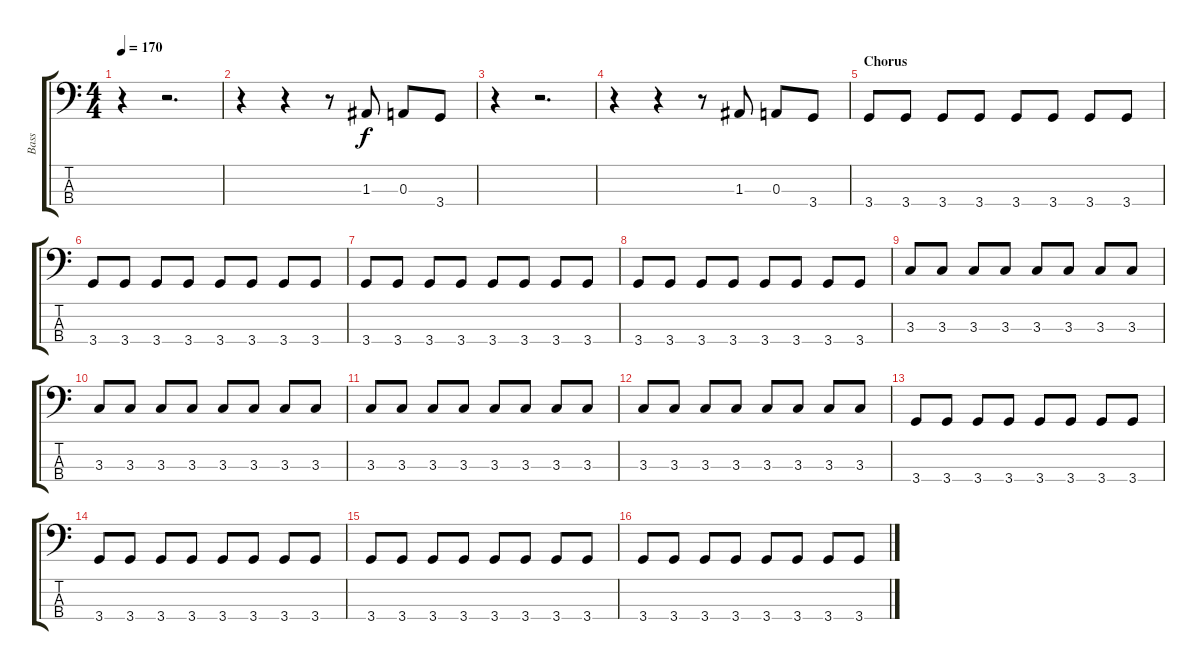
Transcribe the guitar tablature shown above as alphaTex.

\track ("Bass" "Bass") {instrument electricbasspick}
\staff {score tabs}
\tuning (G2 D2 A1 E1) {hide}
\ts (4 4)
\tempo 170
\clef f4
\ks c
r.4{dy f} r.2{d} |
r.4 r.4 r.8 1.3.8 0.3.8 3.4.8 |
r.4 r.2{d} |
r.4 r.4 r.8 1.3.8 0.3.8 3.4.8 |
\section ("" "Chorus")
3.4.8 3.4.8 3.4.8 3.4.8 3.4.8 3.4.8 3.4.8 3.4.8 |
3.4.8 3.4.8 3.4.8 3.4.8 3.4.8 3.4.8 3.4.8 3.4.8 |
3.4.8 3.4.8 3.4.8 3.4.8 3.4.8 3.4.8 3.4.8 3.4.8 |
3.4.8 3.4.8 3.4.8 3.4.8 3.4.8 3.4.8 3.4.8 3.4.8 |
3.3.8 3.3.8 3.3.8 3.3.8 3.3.8 3.3.8 3.3.8 3.3.8 |
3.3.8 3.3.8 3.3.8 3.3.8 3.3.8 3.3.8 3.3.8 3.3.8 |
3.3.8 3.3.8 3.3.8 3.3.8 3.3.8 3.3.8 3.3.8 3.3.8 |
3.3.8 3.3.8 3.3.8 3.3.8 3.3.8 3.3.8 3.3.8 3.3.8 |
3.4.8 3.4.8 3.4.8 3.4.8 3.4.8 3.4.8 3.4.8 3.4.8 |
3.4.8 3.4.8 3.4.8 3.4.8 3.4.8 3.4.8 3.4.8 3.4.8 |
3.4.8 3.4.8 3.4.8 3.4.8 3.4.8 3.4.8 3.4.8 3.4.8 |
3.4.8 3.4.8 3.4.8 3.4.8 3.4.8 3.4.8 3.4.8 3.4.8
